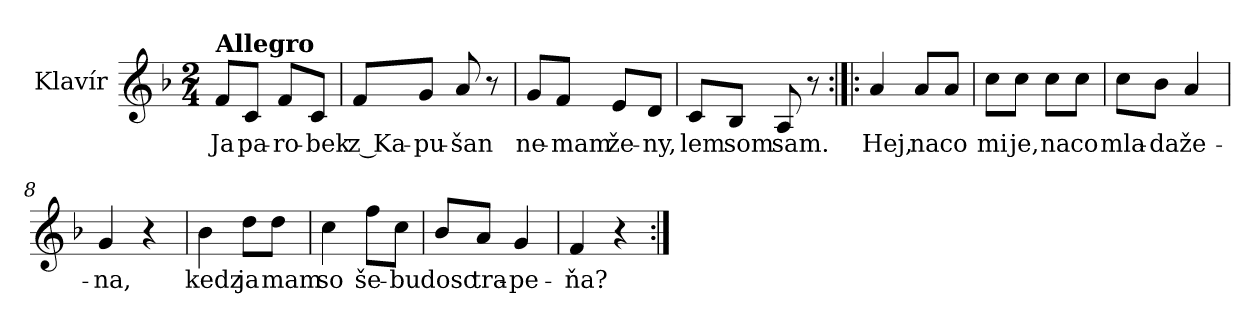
**kern	**text
*part1	*part1
*staff1	*staff1
*I"Klavír	*
*I'Kl.	*
*clefG2	*
*k[b-]	*
*M2/4	*
=1	=1
!LO:TX:a:B:t=Allegro	!
!	!LO:LY:b
8f/L	Ja
!	!LO:LY:b
8c/J	pa-
!	!LO:LY:b
8f/L	-ro-
!	!LO:LY:b
8c/J	-bek
=2	=2
!	!LO:LY:b
8f/L	z Ka-
!	!LO:LY:b
8g/J	-pu-
!	!LO:LY:b
8a/	-šan
8r	.
=3	=3
!	!LO:LY:b
8g/L	ne-
!	!LO:LY:b
8f/J	-mam
!	!LO:LY:b
8e/L	že-
!	!LO:LY:b
8d/J	-ny,
=4	=4
!	!LO:LY:b
8c/L	lem
!	!LO:LY:b
8B-/J	som
!	!LO:LY:b
8A/	sam.
8r	.
!!LO:LB:g=z
=5:|!|:	=5:|!|:
!	!LO:LY:b
4a/	Hej,
!	!LO:LY:b
8a/L	na
!	!LO:LY:b
8a/J	co
=6	=6
!	!LO:LY:b
8cc\L	mi
!	!LO:LY:b
8cc\J	je,
!	!LO:LY:b
8cc\L	na
!	!LO:LY:b
8cc\J	co
=7	=7
!	!LO:LY:b
8cc\L	mla-
!	!LO:LY:b
8b-\J	-da
!	!LO:LY:b
4a/	že-
=8	=8
!	!LO:LY:b
4g/	-na,
4r	.
!!LO:LB:g=z
=9	=9
!	!LO:LY:b
4b-\	kedz
!	!LO:LY:b
8dd\L	ja
!	!LO:LY:b
8dd\J	mam
=10	=10
!	!LO:LY:b
4cc\	so
!	!LO:LY:b
8ff\L	še-
!	!LO:LY:b
8cc\J	-bu
=11	=11
!	!LO:LY:b
8b-/L	dosc
!	!LO:LY:b
8a/J	tra-
!	!LO:LY:b
4g/	-pe-
=12	=12
!	!LO:LY:b
4f/	-ňa?
4r	.
=:|!	=:|!
*-	*-
